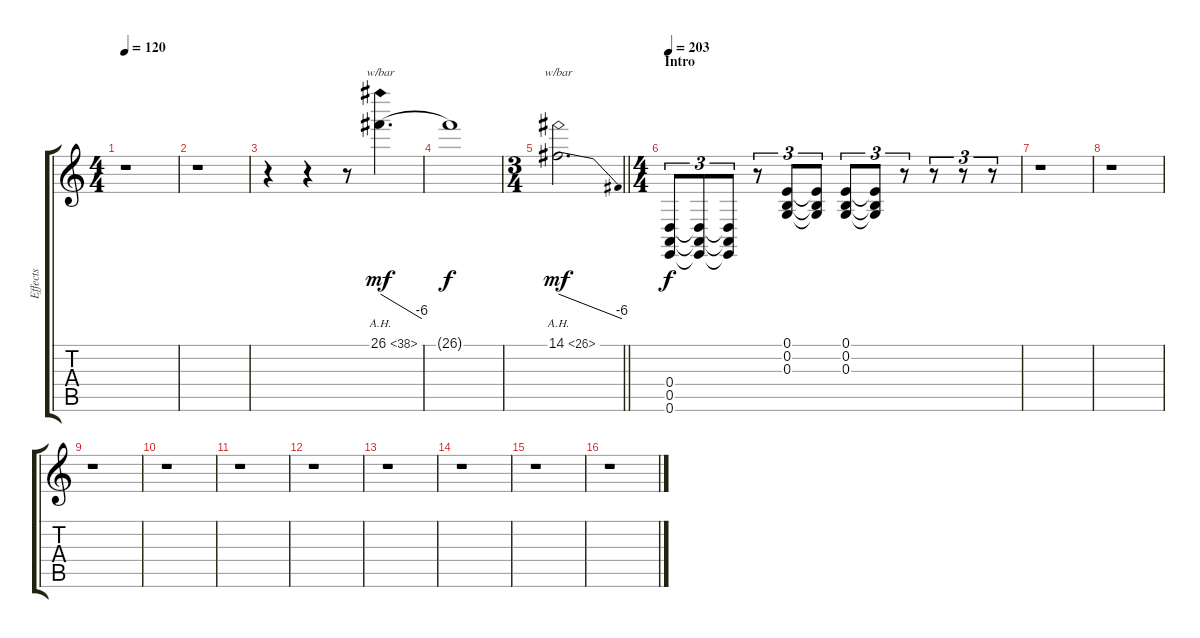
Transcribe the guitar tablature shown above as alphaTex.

\track ("Effects" "Effects") {instrument piccolo}
\staff {score tabs}
\tuning (E4 B3 G3 D3 A2 E2) {hide}
\ts (4 4)
\tempo 120
\tempo 80
\tempo 120
\clef g2
\ks c
r.1{dy mf instrument piccolo} |
r.1 |
r.4{volume 3} r.4 r.8 26.1{ah 12}.4{d tbe (dive default 0 0 60 -24)} |
26.1{t}.1{dy f} |
\ts (3 4)
\barLineRight lightlight
14.1{ah 12}.2{d tbe (dive default 0 0 60 -24) dy mf} |
\ts (4 4)
\section ("" "Intro")
\tempo 203
(0.4 0.5 0.6).8{tu (3 2) dy f volume 16 instrument gunshot} (0.4{t} 0.5{t} 0.6{t}).8{tu (3 2)} (0.4{t} 0.5{t} 0.6{t}).8{tu (3 2)} r.8{tu (3 2)} (0.1 0.2 0.3).8{tu (3 2)} (0.1{t} 0.2{t} 0.3{t}).8{tu (3 2)} (0.1 0.2 0.3).8{tu (3 2)} (0.1{t} 0.2{t} 0.3{t}).8{tu (3 2)} r.8{tu (3 2)} r.8{tu (3 2)} r.8{tu (3 2)} r.8{tu (3 2)} |
r.1 |
r.1 |
r.1 |
r.1 |
r.1 |
r.1 |
r.1 |
r.1 |
r.1 |
r.1
